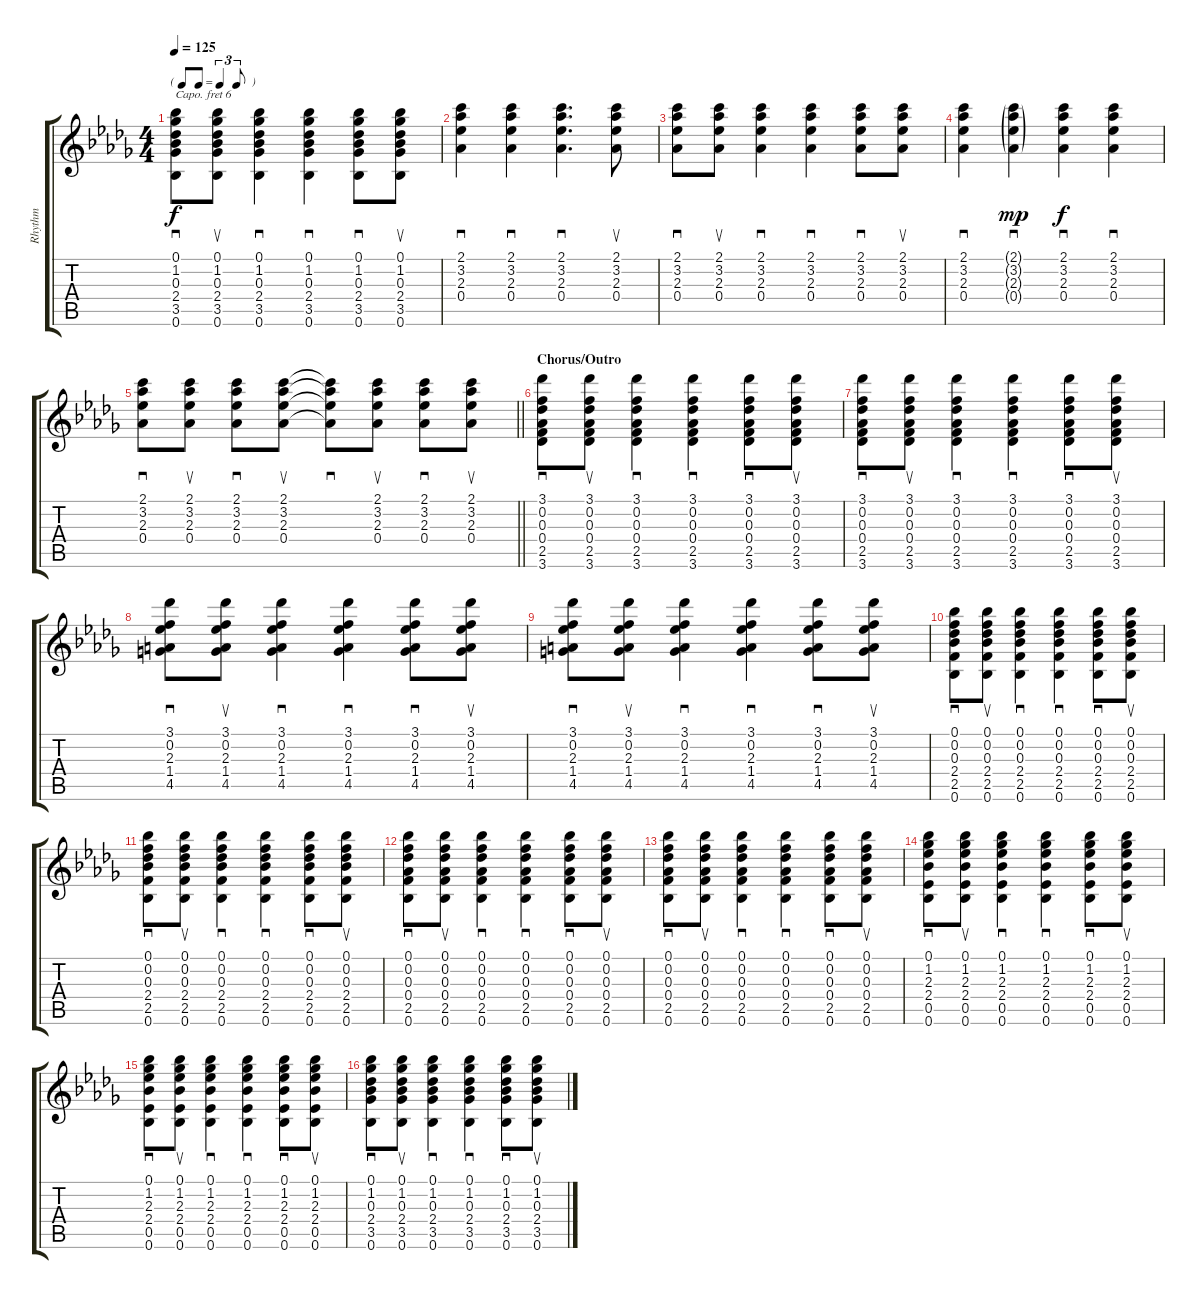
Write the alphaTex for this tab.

\track ("Rhythm" "Rhythm") {instrument acousticguitarsteel}
\staff {score tabs}
\capo 6
\tuning (E4 B3 G3 D3 A2 E2) {hide}
\ts (4 4)
\tf triplet8th
\tempo 125
\clef g2
\ks db
(0.1{t} 1.2{t} 0.3 2.4{t} 3.5{t} 0.6{t}).8{sd dy f} (0.1 1.2 0.3 2.4 3.5 0.6).8{su} (0.1 1.2 0.3 2.4 3.5 0.6).4{sd} (0.1 1.2 0.3 2.4 3.5 0.6).4{sd} (0.1 1.2 0.3 2.4 3.5 0.6).8{sd} (0.1 1.2 0.3 2.4 3.5 0.6).8{su} |
(2.1 3.2 2.3 0.4).4{sd} (2.1 3.2 2.3 0.4).4{sd} (2.1 3.2 2.3 0.4).4{d sd} (2.1 3.2 2.3 0.4).8{su} |
(2.1 3.2 2.3 0.4).8{sd} (2.1 3.2 2.3 0.4).8{su} (2.1 3.2 2.3 0.4).4{sd} (2.1 3.2 2.3 0.4).4{sd} (2.1 3.2 2.3 0.4).8{sd} (2.1 3.2 2.3 0.4).8{su} |
(2.1 3.2 2.3 0.4).4{sd} (2.1{g} 3.2{g} 2.3{g} 0.4{g}).4{sd dy mp} (2.1 3.2 2.3 0.4).4{sd dy f} (2.1 3.2 2.3 0.4).4{sd} |
\barLineRight lightlight
(2.1 3.2 2.3 0.4).8{sd} (2.1 3.2 2.3 0.4).8{su} (2.1 3.2 2.3 0.4).8{sd} (2.1 3.2 2.3 0.4).8{su} (2.1{t} 3.2{t} 2.3{t} 0.4{t}).8{sd} (2.1 3.2 2.3 0.4).8{su} (2.1 3.2 2.3 0.4).8{sd} (2.1 3.2 2.3 0.4).8{su} |
\section ("" "Chorus/Outro")
(3.1 0.2 0.3 0.4 2.5 3.6).8{sd} (3.1 0.2 0.3 0.4 2.5 3.6).8{su} (3.1 0.2 0.3 0.4 2.5 3.6).4{sd} (3.1 0.2 0.3 0.4 2.5 3.6).4{sd} (3.1 0.2 0.3 0.4 2.5 3.6).8{sd} (3.1 0.2 0.3 0.4 2.5 3.6).8{su} |
(3.1 0.2 0.3 0.4 2.5 3.6).8{sd} (3.1 0.2 0.3 0.4 2.5 3.6).8{su} (3.1 0.2 0.3 0.4 2.5 3.6).4{sd} (3.1 0.2 0.3 0.4 2.5 3.6).4{sd} (3.1 0.2 0.3 0.4 2.5 3.6).8{sd} (3.1 0.2 0.3 0.4 2.5 3.6).8{su} |
(3.1 0.2 2.3 1.4 4.5).8{sd} (3.1 0.2 2.3 1.4 4.5).8{su} (3.1 0.2 2.3 1.4 4.5).4{sd} (3.1 0.2 2.3 1.4 4.5).4{sd} (3.1 0.2 2.3 1.4 4.5).8{sd} (3.1 0.2 2.3 1.4 4.5).8{su} |
(3.1 0.2 2.3 1.4 4.5).8{sd} (3.1 0.2 2.3 1.4 4.5).8{su} (3.1 0.2 2.3 1.4 4.5).4{sd} (3.1 0.2 2.3 1.4 4.5).4{sd} (3.1 0.2 2.3 1.4 4.5).8{sd} (3.1 0.2 2.3 1.4 4.5).8{su} |
(0.1 0.2 0.3 2.4 2.5 0.6).8{sd} (0.1 0.2 0.3 2.4 2.5 0.6).8{su} (0.1 0.2 0.3 2.4 2.5 0.6).4{sd} (0.1 0.2 0.3 2.4 2.5 0.6).4{sd} (0.1 0.2 0.3 2.4 2.5 0.6).8{sd} (0.1 0.2 0.3 2.4 2.5 0.6).8{su} |
(0.1 0.2 0.3 2.4 2.5 0.6).8{sd} (0.1 0.2 0.3 2.4 2.5 0.6).8{su} (0.1 0.2 0.3 2.4 2.5 0.6).4{sd} (0.1 0.2 0.3 2.4 2.5 0.6).4{sd} (0.1 0.2 0.3 2.4 2.5 0.6).8{sd} (0.1 0.2 0.3 2.4 2.5 0.6).8{su} |
(0.1 0.2 0.3 0.4 2.5 0.6).8{sd} (0.1 0.2 0.3 0.4 2.5 0.6).8{su} (0.1 0.2 0.3 0.4 2.5 0.6).4{sd} (0.1 0.2 0.3 0.4 2.5 0.6).4{sd} (0.1 0.2 0.3 0.4 2.5 0.6).8{sd} (0.1 0.2 0.3 0.4 2.5 0.6).8{su} |
(0.1 0.2 0.3 0.4 2.5 0.6).8{sd} (0.1 0.2 0.3 0.4 2.5 0.6).8{su} (0.1 0.2 0.3 0.4 2.5 0.6).4{sd} (0.1 0.2 0.3 0.4 2.5 0.6).4{sd} (0.1 0.2 0.3 0.4 2.5 0.6).8{sd} (0.1 0.2 0.3 0.4 2.5 0.6).8{su} |
(0.1 1.2 2.3 2.4 0.5 0.6).8{sd} (0.1 1.2 2.3 2.4 0.5 0.6).8{su} (0.1 1.2 2.3 2.4 0.5 0.6).4{sd} (0.1 1.2 2.3 2.4 0.5 0.6).4{sd} (0.1 1.2 2.3 2.4 0.5 0.6).8{sd} (0.1 1.2 2.3 2.4 0.5 0.6).8{su} |
(0.1 1.2 2.3 2.4 0.5 0.6).8{sd} (0.1 1.2 2.3 2.4 0.5 0.6).8{su} (0.1 1.2 2.3 2.4 0.5 0.6).4{sd} (0.1 1.2 2.3 2.4 0.5 0.6).4{sd} (0.1 1.2 2.3 2.4 0.5 0.6).8{sd} (0.1 1.2 2.3 2.4 0.5 0.6).8{su} |
(0.1 1.2 0.3 2.4 3.5 0.6).8{sd} (0.1 1.2 0.3 2.4 3.5 0.6).8{su} (0.1 1.2 0.3 2.4 3.5 0.6).4{sd} (0.1 1.2 0.3 2.4 3.5 0.6).4{sd} (0.1 1.2 0.3 2.4 3.5 0.6).8{sd} (0.1 1.2 0.3 2.4 3.5 0.6).8{su}
